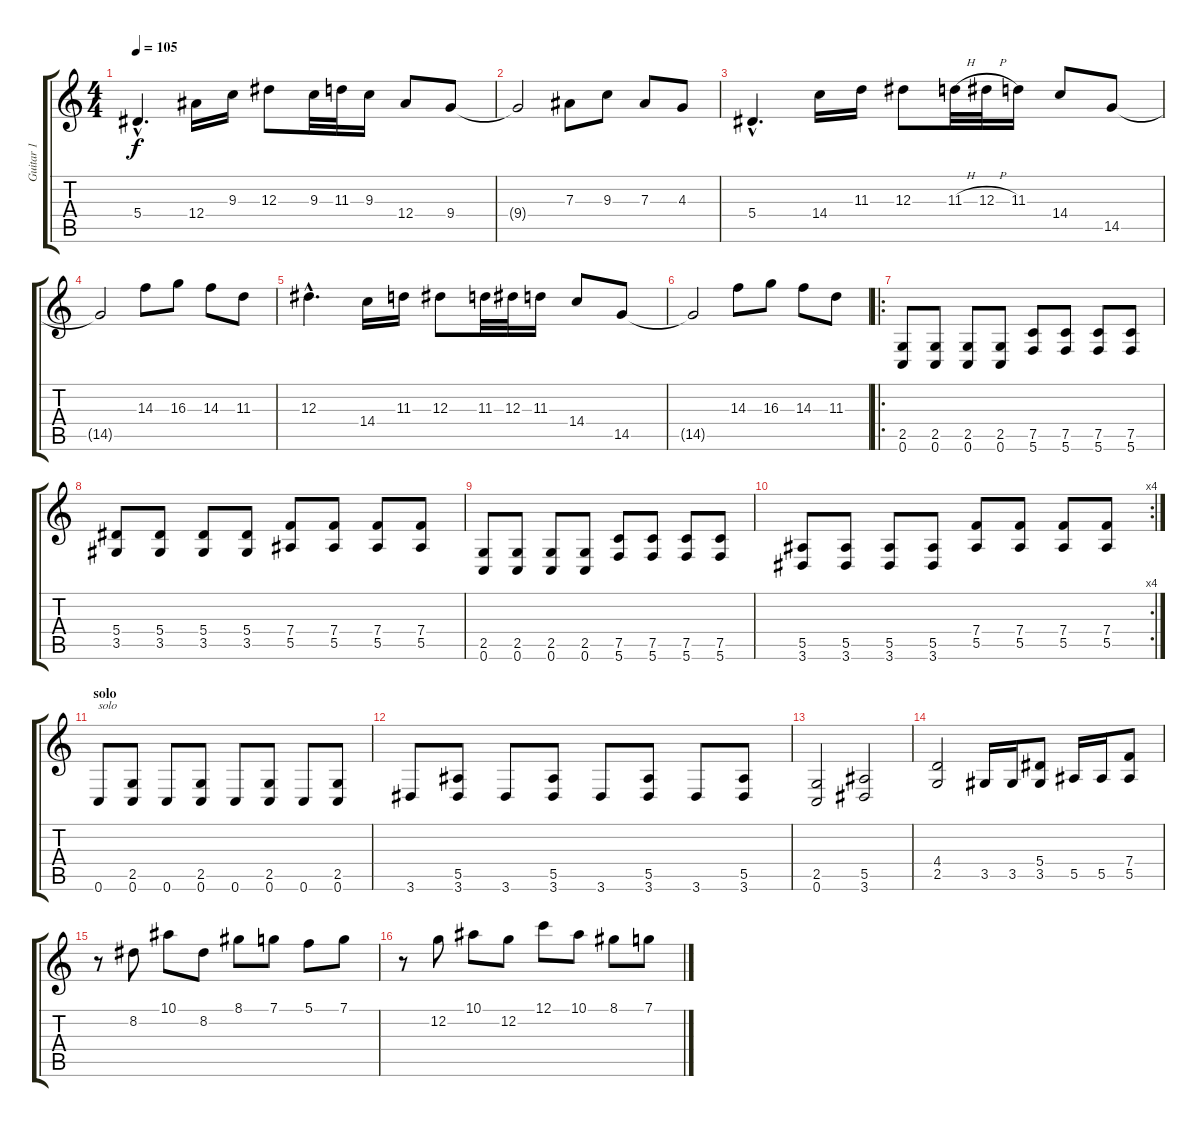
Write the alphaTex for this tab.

\track ("Guitar 1" "Guitar 1") {instrument distortionguitar}
\staff {score tabs}
\tuning (C4 G3 Eb3 Bb2 F2 C2) {hide}
\ts (4 4)
\tempo 105
\clef g2
\ks c
5.4{hac}.4{d dy f} 12.4.16 9.3.16 12.3.8 9.3.32 11.3.32 9.3.16 12.4.8 9.4.8 |
9.4{t}.2 7.3.8 9.3.8 7.3.8 4.3.8 |
5.4{hac}.4{d} 14.4.16 11.3.16 12.3.8 11.3{h}.32 12.3{h}.32 11.3.16 14.4.8 14.5.8 |
14.5{t}.2 14.3.8 16.3.8 14.3.8 11.3.8 |
12.3{hac}.4{d} 14.4.16 11.3.16 12.3.8 11.3.32 12.3.32 11.3.16 14.4.8 14.5.8 |
14.5{t}.2 14.3.8 16.3.8 14.3.8 11.3.8 |
\ro
(2.5 0.6).8 (2.5 0.6).8 (2.5 0.6).8 (2.5 0.6).8 (7.5 5.6).8 (7.5 5.6).8 (7.5 5.6).8 (7.5 5.6).8 |
(5.4 3.5).8 (5.4 3.5).8 (5.4 3.5).8 (5.4 3.5).8 (7.4 5.5).8 (7.4 5.5).8 (7.4 5.5).8 (7.4 5.5).8 |
(2.5 0.6).8 (2.5 0.6).8 (2.5 0.6).8 (2.5 0.6).8 (7.5 5.6).8 (7.5 5.6).8 (7.5 5.6).8 (7.5 5.6).8 |
\rc 4
(5.5 3.6).8 (5.5 3.6).8 (5.5 3.6).8 (5.5 3.6).8 (7.4 5.5).8 (7.4 5.5).8 (7.4 5.5).8 (7.4 5.5).8 |
\section ("" "solo")
0.6.8{txt "solo"} (2.5 0.6).8 0.6.8 (2.5 0.6).8 0.6.8 (2.5 0.6).8 0.6.8 (2.5 0.6).8 |
3.6.8 (5.5 3.6).8 3.6.8 (5.5 3.6).8 3.6.8 (5.5 3.6).8 3.6.8 (5.5 3.6).8 |
(2.5 0.6).2 (5.5 3.6).2 |
(4.4 2.5).2 3.5.16 3.5.16 (5.4 3.5).8 5.5.16 5.5.16 (7.4 5.5).8 |
r.8 8.2.8 10.1.8 8.2.8 8.1.8 7.1.8 5.1.8 7.1.8 |
r.8 12.2.8 10.1.8 12.2.8 12.1.8 10.1.8 8.1.8 7.1.8
